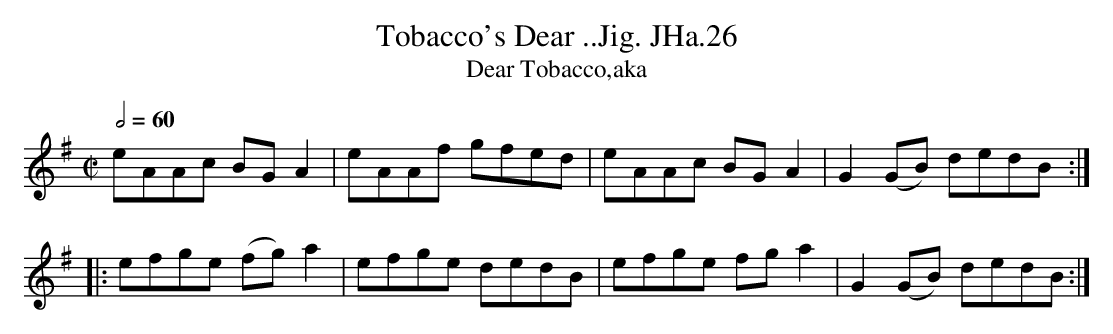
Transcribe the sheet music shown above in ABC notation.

X:1
T:Tobacco's Dear ..Jig. JHa.26
T:Dear Tobacco,aka
M:C|
L:1/8
Q:2/4=60
K:Ador
eAAc BGA2 | eAAf gfed | eAAc BGA2 | G2(GB) dedB:|
|:efge (fg)a2 | efge dedB | efge fga2 | G2(GB) dedB:|
